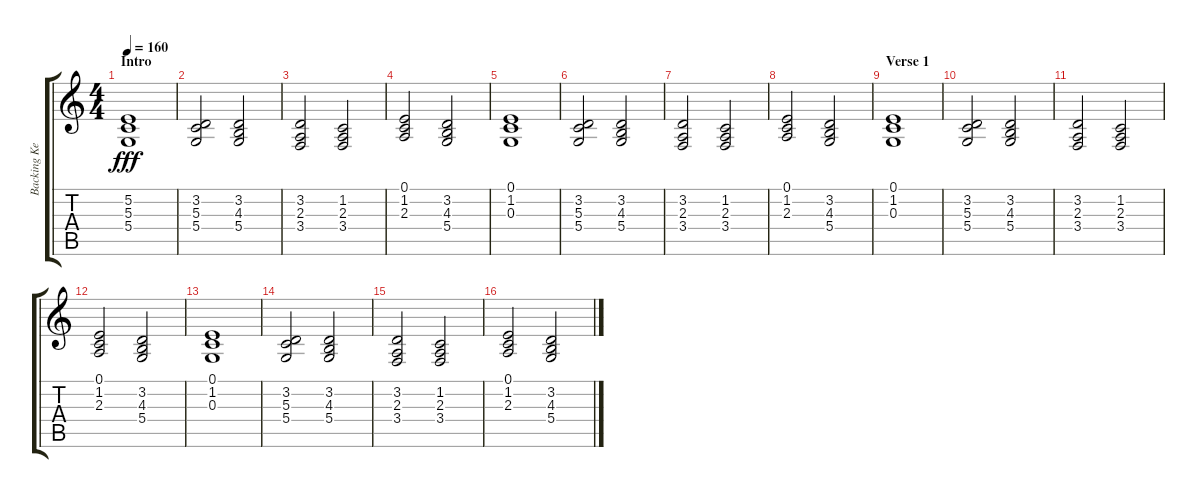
\track ("Backing Keyboard Melody" "Backing Ke") {instrument stringensemble2}
\staff {score tabs}
\tuning (E4 B3 G3 D3 A2 E2) {hide}
\ts (4 4)
\section ("" "Intro")
\tempo 160
\clef g2
\ks c
(5.2 5.3 5.4).1{dy fff instrument stringensemble2} |
(3.2 5.3 5.4).2 (3.2 4.3 5.4).2 |
(3.2 2.3 3.4).2 (1.2 2.3 3.4).2 |
(0.1 1.2 2.3).2 (3.2 4.3 5.4).2 |
(0.1 1.2 0.3).1 |
(3.2 5.3 5.4).2 (3.2 4.3 5.4).2 |
(3.2 2.3 3.4).2 (1.2 2.3 3.4).2 |
(0.1 1.2 2.3).2 (3.2 4.3 5.4).2 |
\section ("" "Verse 1")
(0.1 1.2 0.3).1 |
(3.2 5.3 5.4).2 (3.2 4.3 5.4).2 |
(3.2 2.3 3.4).2 (1.2 2.3 3.4).2 |
(0.1 1.2 2.3).2 (3.2 4.3 5.4).2 |
(0.1 1.2 0.3).1 |
(3.2 5.3 5.4).2 (3.2 4.3 5.4).2 |
(3.2 2.3 3.4).2 (1.2 2.3 3.4).2 |
(0.1 1.2 2.3).2 (3.2 4.3 5.4).2
